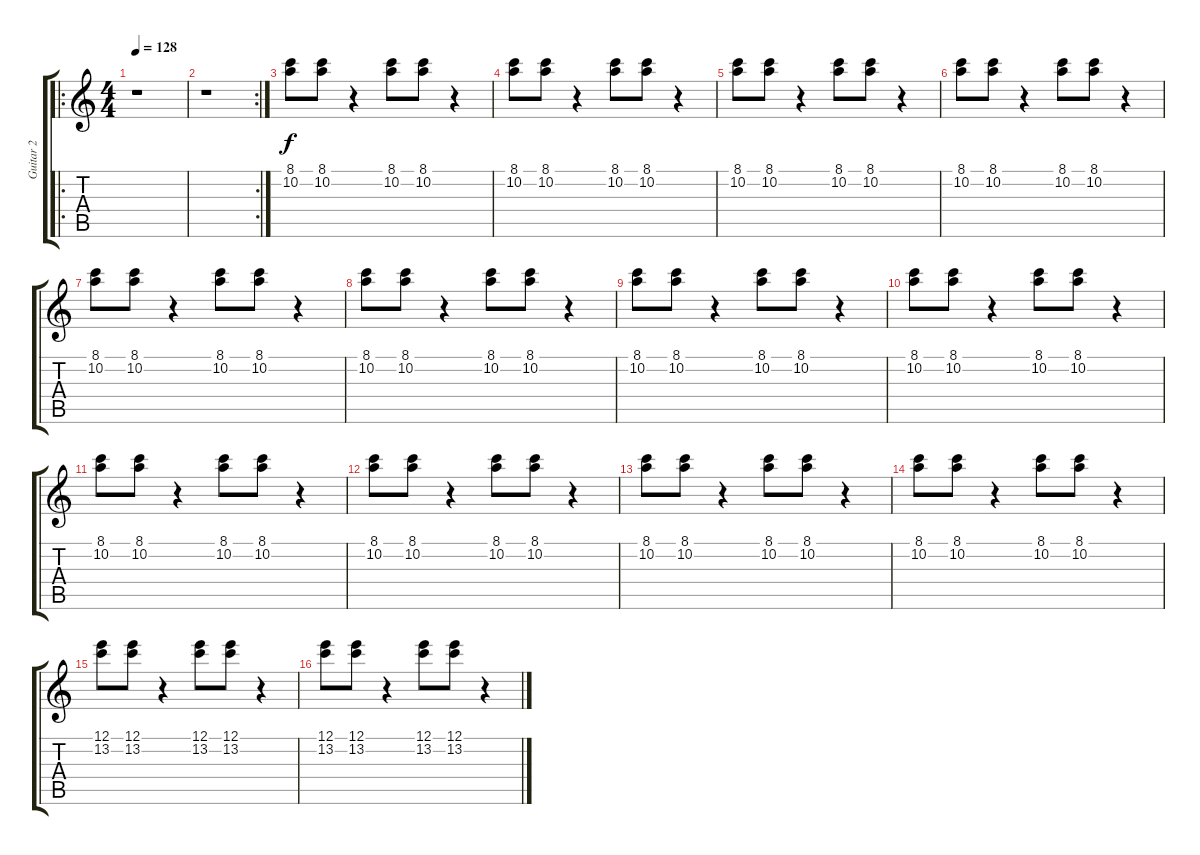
\track ("Guitar 2" "Guitar 2") {instrument overdrivenguitar}
\staff {score tabs}
\tuning (E4 B3 G3 D3 A2 E2) {hide}
\ro
\ts (4 4)
\tempo 128
\clef g2
\ks c
r.1{dy f instrument overdrivenguitar} |
\rc 2
r.1 |
(8.1 10.2).8 (8.1 10.2).8 r.4 (8.1 10.2).8 (8.1 10.2).8 r.4 |
(8.1 10.2).8 (8.1 10.2).8 r.4 (8.1 10.2).8 (8.1 10.2).8 r.4 |
(8.1 10.2).8 (8.1 10.2).8 r.4 (8.1 10.2).8 (8.1 10.2).8 r.4 |
(8.1 10.2).8 (8.1 10.2).8 r.4 (8.1 10.2).8 (8.1 10.2).8 r.4 |
(8.1 10.2).8 (8.1 10.2).8 r.4 (8.1 10.2).8 (8.1 10.2).8 r.4 |
(8.1 10.2).8 (8.1 10.2).8 r.4 (8.1 10.2).8 (8.1 10.2).8 r.4 |
(8.1 10.2).8 (8.1 10.2).8 r.4 (8.1 10.2).8 (8.1 10.2).8 r.4 |
(8.1 10.2).8 (8.1 10.2).8 r.4 (8.1 10.2).8 (8.1 10.2).8 r.4 |
(8.1 10.2).8 (8.1 10.2).8 r.4 (8.1 10.2).8 (8.1 10.2).8 r.4 |
(8.1 10.2).8 (8.1 10.2).8 r.4 (8.1 10.2).8 (8.1 10.2).8 r.4 |
(8.1 10.2).8 (8.1 10.2).8 r.4 (8.1 10.2).8 (8.1 10.2).8 r.4 |
(8.1 10.2).8 (8.1 10.2).8 r.4 (8.1 10.2).8 (8.1 10.2).8 r.4 |
(12.1 13.2).8 (12.1 13.2).8 r.4 (12.1 13.2).8 (12.1 13.2).8 r.4 |
(12.1 13.2).8 (12.1 13.2).8 r.4 (12.1 13.2).8 (12.1 13.2).8 r.4
